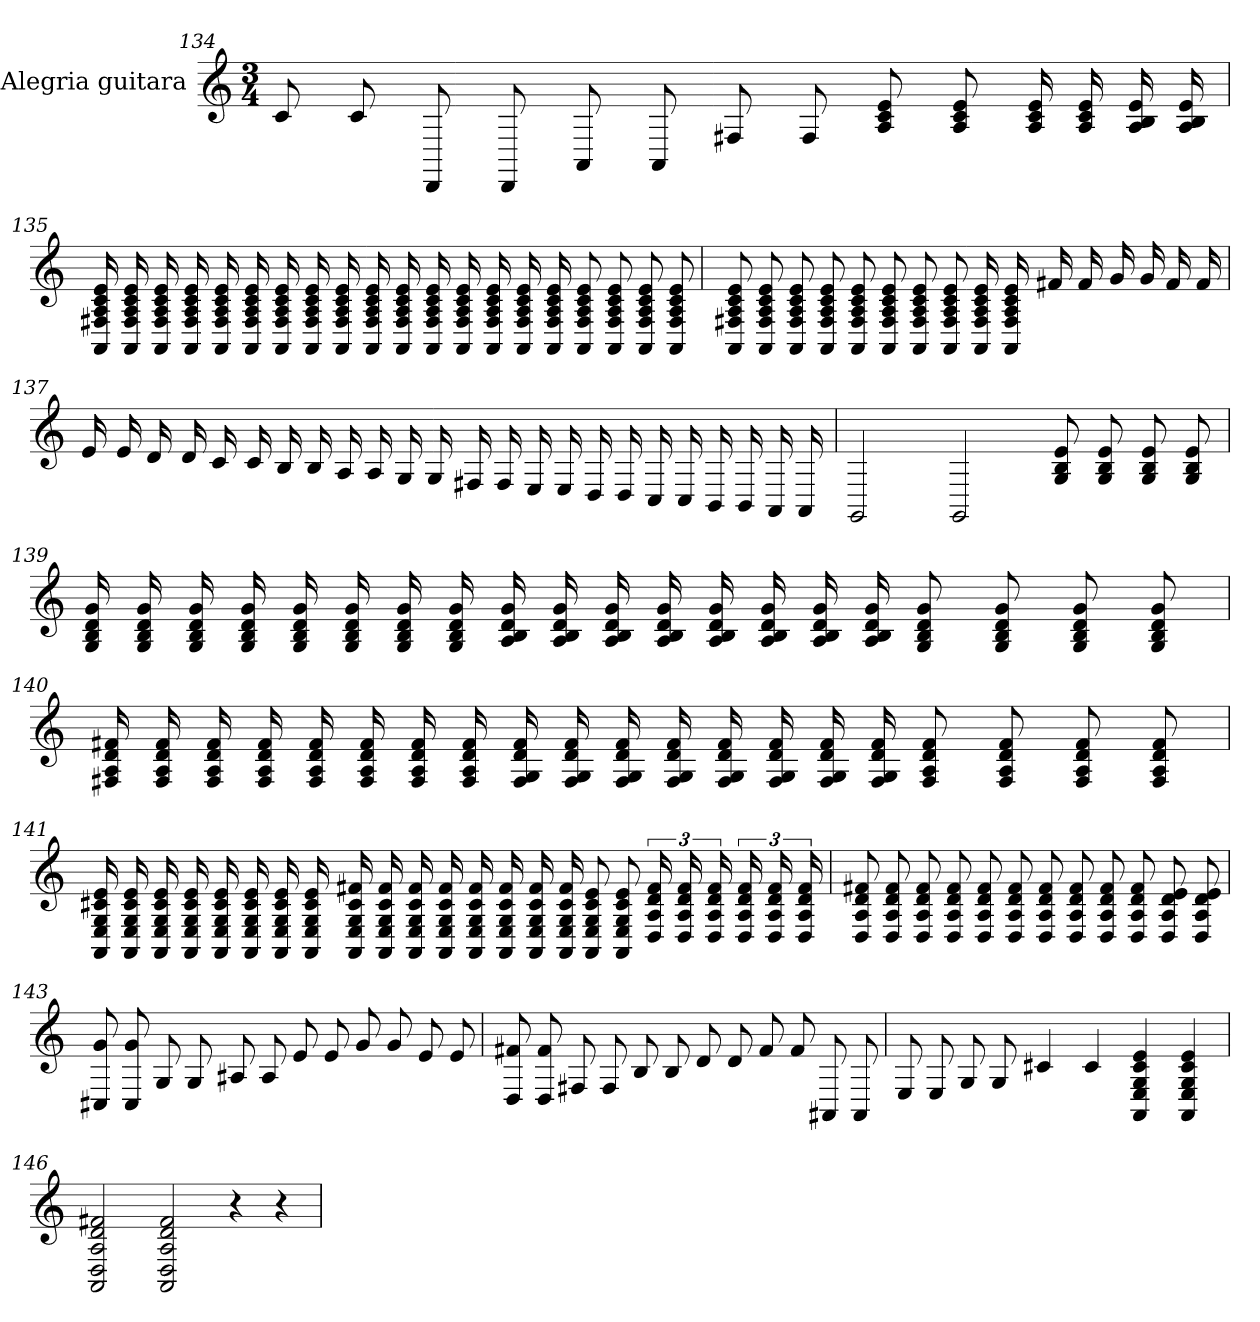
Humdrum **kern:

**kern
*part1
*staff1
*I"Alegria guitara
*
*k[]
*M3/4
=134
8c
8c
8DD
8DD
8AA
8AA
8F#
8F#
8e 8c 8A
8e 8c 8A
16e 16c 16A
16e 16c 16A
16e 16B 16A
16e 16B 16A
=135
16e 16c 16A 16F# 16AA
16e 16c 16A 16F# 16AA
16e 16c 16A 16F# 16AA
16e 16c 16A 16F# 16AA
16e 16c 16A 16F# 16AA
16e 16c 16A 16F# 16AA
16e 16c 16A 16F# 16AA
16e 16c 16A 16F# 16AA
16e 16c 16A 16F# 16AA
16e 16c 16A 16F# 16AA
16e 16c 16A 16F# 16AA
16e 16c 16A 16F# 16AA
16e 16c 16A 16F# 16AA
16e 16c 16A 16F# 16AA
16e 16c 16A 16F# 16AA
16e 16c 16A 16F# 16AA
8e 8c 8A 8F# 8AA
8e 8c 8A 8F# 8AA
8e 8c 8A 8F# 8AA
8e 8c 8A 8F# 8AA
=136
8e 8c 8A 8F# 8AA
8e 8c 8A 8F# 8AA
8e 8c 8A 8F# 8AA
8e 8c 8A 8F# 8AA
8e 8c 8A 8F# 8AA
8e 8c 8A 8F# 8AA
8e 8c 8A 8F# 8AA
8e 8c 8A 8F# 8AA
16e 16c 16A 16F# 16AA
16e 16c 16A 16F# 16AA
16f#
16f#
16g
16g
16f#
16f#
=137
16e
16e
16d
16d
16c
16c
16B
16B
16A
16A
16G
16G
16F#
16F#
16E
16E
16D
16D
16C
16C
16BB
16BB
16AA
16AA
=138
2GG
2GG
8e 8B 8G
8e 8B 8G
8e 8B 8G
8e 8B 8G
=139
16g 16d 16B 16G
16g 16d 16B 16G
16g 16d 16B 16G
16g 16d 16B 16G
16g 16d 16B 16G
16g 16d 16B 16G
16g 16d 16B 16G
16g 16d 16B 16G
16g 16d 16B 16A
16g 16d 16B 16A
16g 16d 16B 16A
16g 16d 16B 16A
16g 16d 16B 16A
16g 16d 16B 16A
16g 16d 16B 16A
16g 16d 16B 16A
8g 8d 8B 8G
8g 8d 8B 8G
8g 8d 8B 8G
8g 8d 8B 8G
=140
16f# 16d 16A 16F#
16f# 16d 16A 16F#
16f# 16d 16A 16F#
16f# 16d 16A 16F#
16f# 16d 16A 16F#
16f# 16d 16A 16F#
16f# 16d 16A 16F#
16f# 16d 16A 16F#
16f# 16d 16G 16F#
16f# 16d 16G 16F#
16f# 16d 16G 16F#
16f# 16d 16G 16F#
16f# 16d 16G 16F#
16f# 16d 16G 16F#
16f# 16d 16G 16F#
16f# 16d 16G 16F#
8f# 8d 8A 8F#
8f# 8d 8A 8F#
8f# 8d 8A 8F#
8f# 8d 8A 8F#
=141
16e 16c# 16G 16E 16AA
16e 16c# 16G 16E 16AA
16e 16c# 16G 16E 16AA
16e 16c# 16G 16E 16AA
16e 16c# 16G 16E 16AA
16e 16c# 16G 16E 16AA
16e 16c# 16G 16E 16AA
16e 16c# 16G 16E 16AA
16f# 16c# 16G 16E 16AA
16f# 16c# 16G 16E 16AA
16f# 16c# 16G 16E 16AA
16f# 16c# 16G 16E 16AA
16f# 16c# 16G 16E 16AA
16f# 16c# 16G 16E 16AA
16f# 16c# 16G 16E 16AA
16f# 16c# 16G 16E 16AA
8e 8c# 8G 8E 8AA
8e 8c# 8G 8E 8AA
24f# 24d 24A 24D
24f# 24d 24A 24D
24f# 24d 24A 24D
24f# 24d 24A 24D
24f# 24d 24A 24D
24f# 24d 24A 24D
=142
8f# 8d 8A 8D
8f# 8d 8A 8D
8f# 8d 8A 8D
8f# 8d 8A 8D
8f# 8d 8A 8D
8f# 8d 8A 8D
8f# 8d 8A 8D
8f# 8d 8A 8D
8f# 8d 8A 8D
8f# 8d 8A 8D
8e 8d 8A 8D
8e 8d 8A 8D
=143
8g 8C#
8g 8C#
8G
8G
8A#
8A#
8e
8e
8g
8g
8e
8e
=144
8f# 8D
8f# 8D
8F#
8F#
8B
8B
8d
8d
8f#
8f#
8AA#
8AA#
=145
8E
8E
8G
8G
4c#
4c#
4e 4c# 4G 4E 4AA
4e 4c# 4G 4E 4AA
=146
2f# 2d 2A 2D 2AA
2f# 2d 2A 2D 2AA
4r
4r
=
*-
